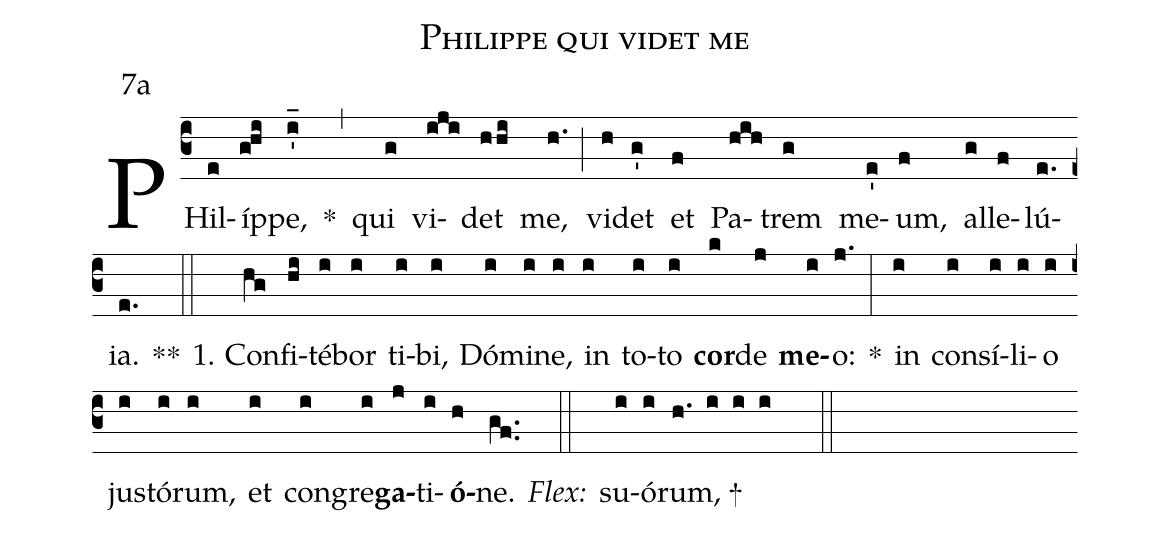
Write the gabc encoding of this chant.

name:Philippe qui videt me;
office-part:Antiphona;
mode:7;
annotation:7a;
%%
(c3) PHil(e)íp(g!hi)pe,(i'_) *(,) qui(g) vi(iji)det(hhi) me,(h.) (;) vi(h)det(g') et(f) Pa(hih)trem(g) me(e')um,(f) al(g)le(f)lú(e.)ia.(e.) **(::)
1. Con(hg)fi(hi)té(i)bor(i) ti(i)bi,(i) Dó(i)mi(i)ne,(i) in(i) to(i)to(i) <b>cor</b>(k)de(j) <b>me</b>(i)o:(j.) *(:) in(i) con(i)sí(i)li(i)o(i) jus(i)tó(i)rum,(i) et(i) con(i)gre(i)<b>ga</b>(j)ti(i)<b>ó</b>(h)ne.(gf..)
<i>Flex:</i>(::)  su(i)ó(i)rum, +(h. i i i  ::)
